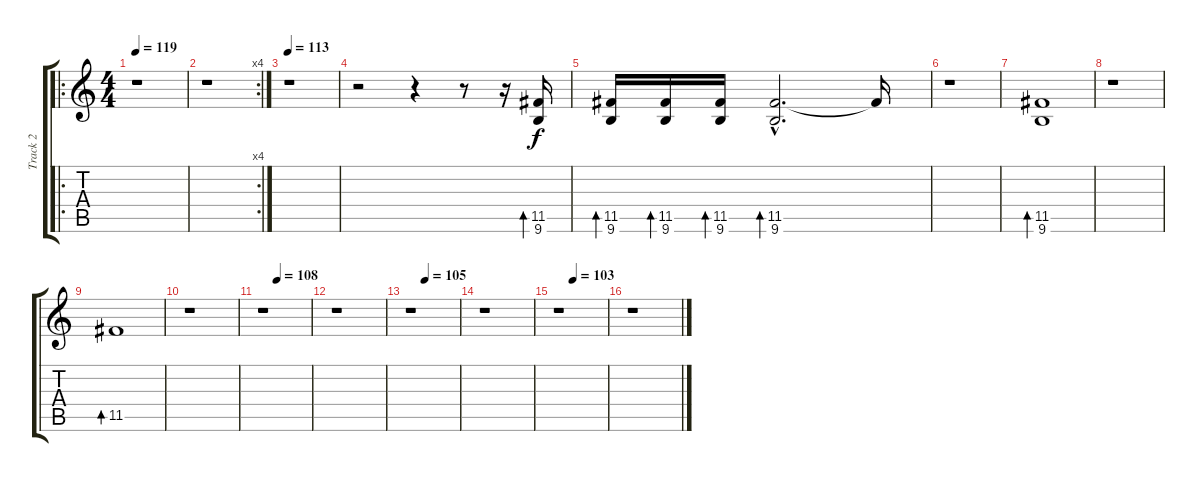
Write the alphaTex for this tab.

\track ("Track 2" "Track 2") {instrument electricguitarclean}
\staff {score tabs}
\tuning (D4 A3 F3 C3 G2 D2) {hide}
\ro
\ts (4 4)
\tempo 119
\clef g2
\ks c
r.1{dy f} |
\rc 4
r.1 |
\tempo 113
r.1 |
r.2 r.4 r.8 r.16 (11.5 9.6).16{bd 60} |
(11.5 9.6).16{bd 60} (11.5 9.6).16{bd 60} (11.5 9.6).16{bd 60} (11.5{hac} 9.6{hac}).2{d bd 60} 11.5{t}.16 |
r.1 |
(11.5 9.6).1{bd 120} |
r.1 |
11.5.1{bd 120} |
r.1 |
\tempo (108 0.3125)
r.1 |
r.1 |
\tempo (105 0.3125)
r.1 |
r.1 |
\tempo (103 0.3125)
r.1 |
r.1
